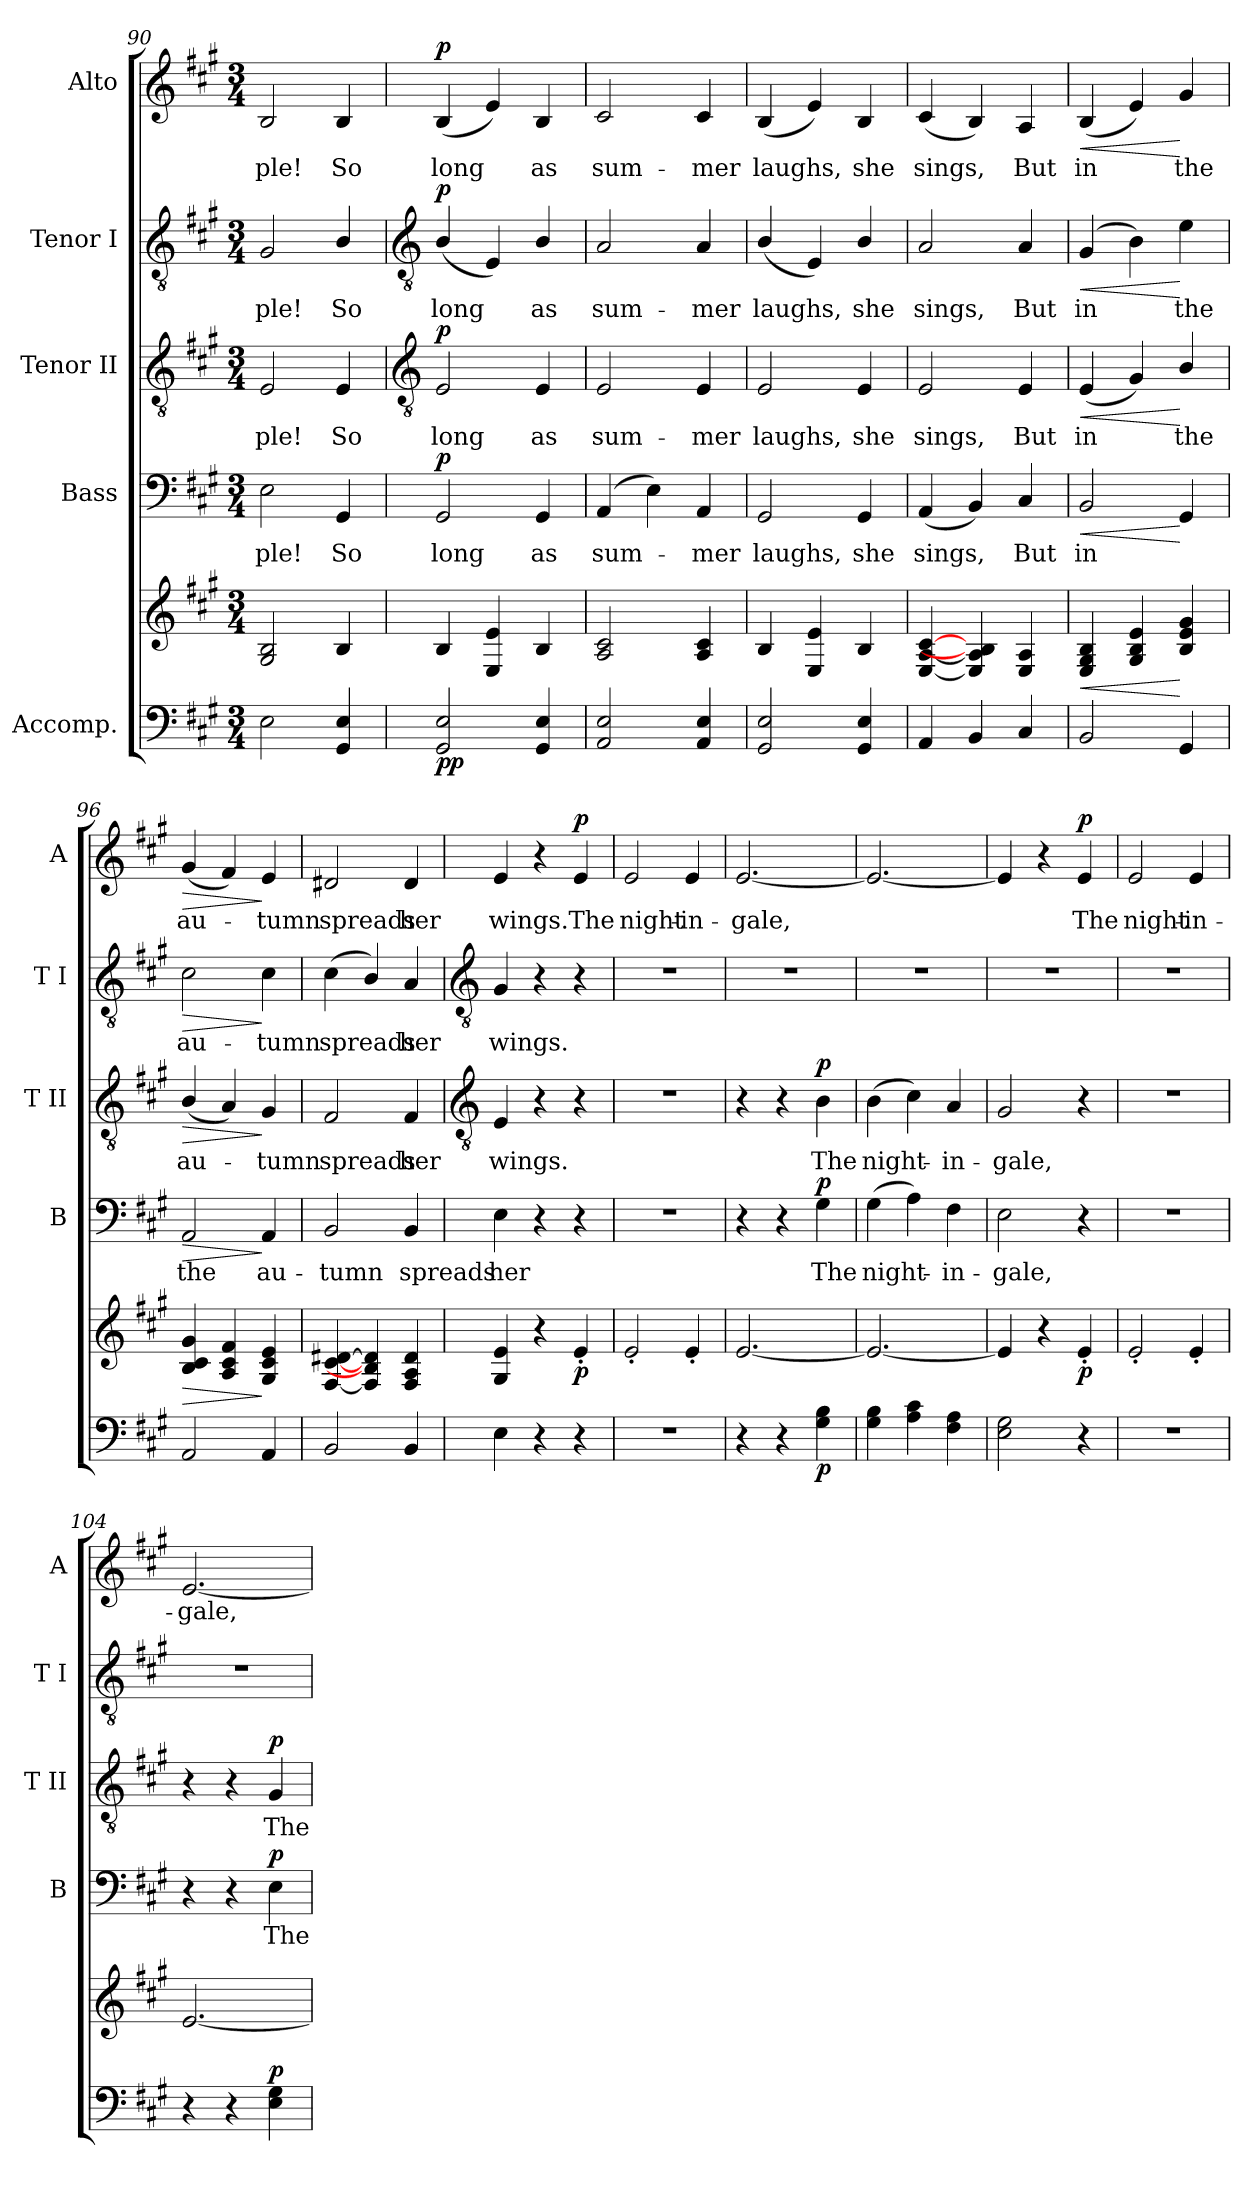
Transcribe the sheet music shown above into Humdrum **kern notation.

**kern	**kern	**dynam	**kern	**text	**dynam	**kern	**text	**dynam	**kern	**text	**dynam	**kern	**text	**dynam
*part5	*part5	*part5	*part4	*part4	*part4	*part3	*part3	*part3	*part2	*part2	*part2	*part1	*part1	*part1
*staff6	*staff5	*staff5/6	*staff4	*staff4	*staff4	*staff3	*staff3	*staff3	*staff2	*staff2	*staff2	*staff1	*staff1	*staff1
*I"Accomp.	*	*	*I"Bass	*	*	*I"Tenor II	*	*	*I"Tenor I	*	*	*I"Alto	*	*
*	*	*	*I'B	*	*	*I'T II	*	*	*I'T I	*	*	*I'A	*	*
*clefF4	*clefG2	*	*clefF4	*	*	*clefGv2	*	*	*clefGv2	*	*	*clefG2	*	*
*k[f#c#g#]	*k[f#c#g#]	*	*k[f#c#g#]	*	*	*k[f#c#g#]	*	*	*k[f#c#g#]	*	*	*k[f#c#g#]	*	*
*A:	*A:	*	*A:	*	*	*A:	*	*	*A:	*	*	*A:	*	*
*M3/4	*M3/4	*	*M3/4	*	*	*M3/4	*	*	*M3/4	*	*	*M3/4	*	*
=90	=90	=90	=90	=90	=90	=90	=90	=90	=90	=90	=90	=90	=90	=90
!	!	!	!	!LO:LY:b	!	!	!LO:LY:b	!	!	!LO:LY:b	!	!	!LO:LY:b	!
2E	2G# 2B	.	2E	ple!	.	2E	-ple!	.	2G#	ple!	.	2B	ple!	.
!	!	!	!	!LO:LY:b	!	!	!LO:LY:b	!	!	!LO:LY:b	!	!	!LO:LY:b	!
4GG# 4E	4B	.	4GG#	So	.	4E	So	.	4B/	So	.	4B	So	.
!!LO:LB:g=z
=91	=91	=91	=91	=91	=91	=91	=91	=91	=91	=91	=91	=91	=91	=91
*	*	*	*	*	*	*clefGv2	*	*	*clefGv2	*	*	*	*	*
!	!	!LO:DY:b=2	!	!LO:LY:b	!	!	!LO:LY:b	!	!	!LO:LY:b	!	!	!LO:LY:b	!
!	!	!LO:DY:n=1:b	!	!	!LO:DY:b	!	!	!LO:DY:b	!	!	!LO:DY:b	!	!	!LO:DY:b
2GG# 2E	4B	p p	2GG#	long	p	2E	long	p	(<4B/	long	p	(<4B	long	p
.	4E 4e	.	.	.	.	.	.	.	4E)	.	.	4e)	.	.
!	!	!	!	!LO:LY:b	!	!	!LO:LY:b	!	!	!LO:LY:b	!	!	!LO:LY:b	!
4GG# 4E	4B	.	4GG#	as	.	4E	as	.	4B/	as	.	4B	as	.
=92	=92	=92	=92	=92	=92	=92	=92	=92	=92	=92	=92	=92	=92	=92
!	!	!	!	!LO:LY:b	!	!	!LO:LY:b	!	!	!LO:LY:b	!	!	!LO:LY:b	!
2AA 2E	2A 2c#	.	(4AA	sum-	.	2E	sum-	.	2A	sum-	.	2c#	sum-	.
.	.	.	4E)	.	.	.	.	.	.	.	.	.	.	.
!	!	!	!	!LO:LY:b	!	!	!LO:LY:b	!	!	!LO:LY:b	!	!	!LO:LY:b	!
4AA 4E	4A 4c#	.	4AA	mer	.	4E	-mer	.	4A	-mer	.	4c#	-mer	.
=93	=93	=93	=93	=93	=93	=93	=93	=93	=93	=93	=93	=93	=93	=93
!	!	!	!	!LO:LY:b	!	!	!LO:LY:b	!	!	!LO:LY:b	!	!	!LO:LY:b	!
2GG# 2E	4B	.	2GG#	laughs,	.	2E	laughs,	.	(<4B/	laughs,	.	(<4B	laughs,	.
.	4E 4e	.	.	.	.	.	.	.	4E)	.	.	4e)	.	.
!	!	!	!	!LO:LY:b	!	!	!LO:LY:b	!	!	!LO:LY:b	!	!	!LO:LY:b	!
4GG# 4E	4B	.	4GG#	she	.	4E	she	.	4B/	she	.	4B	she	.
=94	=94	=94	=94	=94	=94	=94	=94	=94	=94	=94	=94	=94	=94	=94
!	!	!	!	!LO:LY:b	!	!	!LO:LY:b	!	!	!LO:LY:b	!	!	!LO:LY:b	!
4AA	[4E [4A [4c#	.	(<4AA	sings,	.	2E	sings,	.	2A	sings,	.	(<4c#	sings,	.
4BB	4E] 4A] 4B]	.	4BB)	.	.	.	.	.	.	.	.	4B/)	.	.
!	!	!	!	!LO:LY:b	!	!	!LO:LY:b	!	!	!LO:LY:b	!	!	!LO:LY:b	!
4C#	4E 4A	.	4C#	But	.	4E	But	.	4A	But	.	4A	But	.
=95	=95	=95	=95	=95	=95	=95	=95	=95	=95	=95	=95	=95	=95	=95
!	!	!LO:HP:b	!	!LO:LY:b	!LO:HP:b	!	!LO:LY:b	!LO:HP:b	!	!LO:LY:b	!LO:HP:b	!	!LO:LY:b	!LO:HP:b
2BB	4E 4G# 4B	<	2BB	in	<	(<4E	in	<	(<4G#	in	<	(4B	in	<
.	4G# 4B 4e	.	.	.	.	4G#)	.	.	4B)	.	.	4e)	.	.
!	!	!	!	!	!	!	!LO:LY:b	!	!	!LO:LY:b	!	!	!LO:LY:b	!
4GG#	4B 4e 4g#	[	4GG#	.	[	4B/	the	[	4e	the	[	4g#	the	[
=96	=96	=96	=96	=96	=96	=96	=96	=96	=96	=96	=96	=96	=96	=96
!	!	!LO:HP:b	!	!LO:LY:b	!LO:HP:b	!	!LO:LY:b	!LO:HP:b	!	!LO:LY:b	!LO:HP:b	!	!LO:LY:b	!LO:HP:b
2AA	4B 4c# 4g#	>	2AA	the	>	(<4B/	au-	>	2c#	au-	>	(<4g#	au-	>
.	4A 4c# 4f#	.	.	.	.	4A)	.	.	.	.	.	4f#)	.	.
!	!	!	!	!LO:LY:b	!	!	!LO:LY:b	!	!	!LO:LY:b	!	!	!LO:LY:b	!
4AA	4G# 4c# 4e	]	4AA	au-	]	4G#	tumn	]	4c#	-tumn	]	4e	tumn	]
=97	=97	=97	=97	=97	=97	=97	=97	=97	=97	=97	=97	=97	=97	=97
!	!	!	!	!LO:LY:b	!	!	!LO:LY:b	!	!	!LO:LY:b	!	!	!LO:LY:b	!
2BB	[4F# [4c# [4d#X	.	2BB	-tumn	.	2F#	spreads	.	(<4c#	spreads	.	2d#X	spreads	.
.	4F#] 4B] 4d#]	.	.	.	.	.	.	.	4B/)	.	.	.	.	.
!	!	!	!	!LO:LY:b	!	!	!LO:LY:b	!	!	!LO:LY:b	!	!	!LO:LY:b	!
4BB	4F# 4A 4d#	.	4BB	spreads	.	4F#	her	.	4A	her	.	4d#	her	.
!!LO:LB:g=z
=98	=98	=98	=98	=98	=98	=98	=98	=98	=98	=98	=98	=98	=98	=98
*	*	*	*	*	*	*clefGv2	*	*	*clefGv2	*	*	*	*	*
!	!	!	!	!LO:LY:b	!	!	!LO:LY:b	!	!	!LO:LY:b	!	!	!LO:LY:b	!
4E	4G# 4e	.	4E	her	.	4E	wings.	.	4G#	wings.	.	4e	wings.	.
4r	4r	.	4r	.	.	4r	.	.	4r	.	.	4r	.	.
!	!	!LO:DY:b	!	!	!	!	!	!	!	!	!	!	!LO:LY:b	!LO:DY:b
4r	4e'	p	4r	.	.	4r	.	.	4r	.	.	4e	The	p
=99	=99	=99	=99	=99	=99	=99	=99	=99	=99	=99	=99	=99	=99	=99
!LO:N:vis=1	!	!	!LO:N:vis=1	!	!	!LO:N:vis=1	!	!	!LO:N:vis=1	!	!	!	!LO:LY:b	!
2.r	2e'	.	2.r	.	.	2.r	.	.	2.r	.	.	2e	night-	.
!	!	!	!	!	!	!	!	!	!	!	!	!	!LO:LY:b	!
.	4e'	.	.	.	.	.	.	.	.	.	.	4e	-in-	.
=100	=100	=100	=100	=100	=100	=100	=100	=100	=100	=100	=100	=100	=100	=100
!	!	!	!	!	!	!	!	!	!LO:N:vis=1	!	!	!	!LO:LY:b	!
4r	[2.e	.	4r	.	.	4r	.	.	2.r	.	.	[2.e	-gale,	.
4r	.	.	4r	.	.	4r	.	.	.	.	.	.	.	.
!	!	!LO:DY:b=2	!	!LO:LY:b	!LO:DY:b	!	!LO:LY:b	!LO:DY:b	!	!	!	!	!	!
4G# 4B	.	p	4G#	The	p	4B	The	p	.	.	.	.	.	.
=101	=101	=101	=101	=101	=101	=101	=101	=101	=101	=101	=101	=101	=101	=101
!	!	!	!	!LO:LY:b	!	!	!LO:LY:b	!	!LO:N:vis=1	!	!	!	!	!
4G# 4B	2.e_	.	(>4G#	night-	.	(>4B	night-	.	2.r	.	.	2.e_	.	.
4A 4c#	.	.	4A)	.	.	4c#)	.	.	.	.	.	.	.	.
!	!	!	!	!LO:LY:b	!	!	!LO:LY:b	!	!	!	!	!	!	!
4F# 4A	.	.	4F#	in-	.	4A	in-	.	.	.	.	.	.	.
=102	=102	=102	=102	=102	=102	=102	=102	=102	=102	=102	=102	=102	=102	=102
!	!	!	!	!LO:LY:b	!	!	!LO:LY:b	!	!LO:N:vis=1	!	!	!	!	!
2E 2G#	4e]	.	2E	-gale,	.	2G#	-gale,	.	2.r	.	.	4e]	.	.
.	4r	.	.	.	.	.	.	.	.	.	.	4r	.	.
!	!	!LO:DY:b	!	!	!	!	!	!	!	!	!	!	!LO:LY:b	!LO:DY:b
4r	4e'	p	4r	.	.	4r	.	.	.	.	.	4e	The	p
=103	=103	=103	=103	=103	=103	=103	=103	=103	=103	=103	=103	=103	=103	=103
!LO:N:vis=1	!	!	!LO:N:vis=1	!	!	!LO:N:vis=1	!	!	!LO:N:vis=1	!	!	!	!LO:LY:b	!
2.r	2e'	.	2.r	.	.	2.r	.	.	2.r	.	.	2e	night-	.
!	!	!	!	!	!	!	!	!	!	!	!	!	!LO:LY:b	!
.	4e'	.	.	.	.	.	.	.	.	.	.	4e	-in-	.
=104	=104	=104	=104	=104	=104	=104	=104	=104	=104	=104	=104	=104	=104	=104
!	!	!	!	!	!	!	!	!	!LO:N:vis=1	!	!	!	!LO:LY:b	!
4r	[2.e	.	4r	.	.	4r	.	.	2.r	.	.	[2.e	-gale,	.
4r	.	.	4r	.	.	4r	.	.	.	.	.	.	.	.
!	!	!LO:DY:a=2	!	!LO:LY:b	!LO:DY:b	!	!LO:LY:b	!LO:DY:b	!	!	!	!	!	!
4E 4G#	.	p	4E	The	p	4G#	The	p	.	.	.	.	.	.
=	=	=	=	=	=	=	=	=	=	=	=	=	=	=
*-	*-	*-	*-	*-	*-	*-	*-	*-	*-	*-	*-	*-	*-	*-
